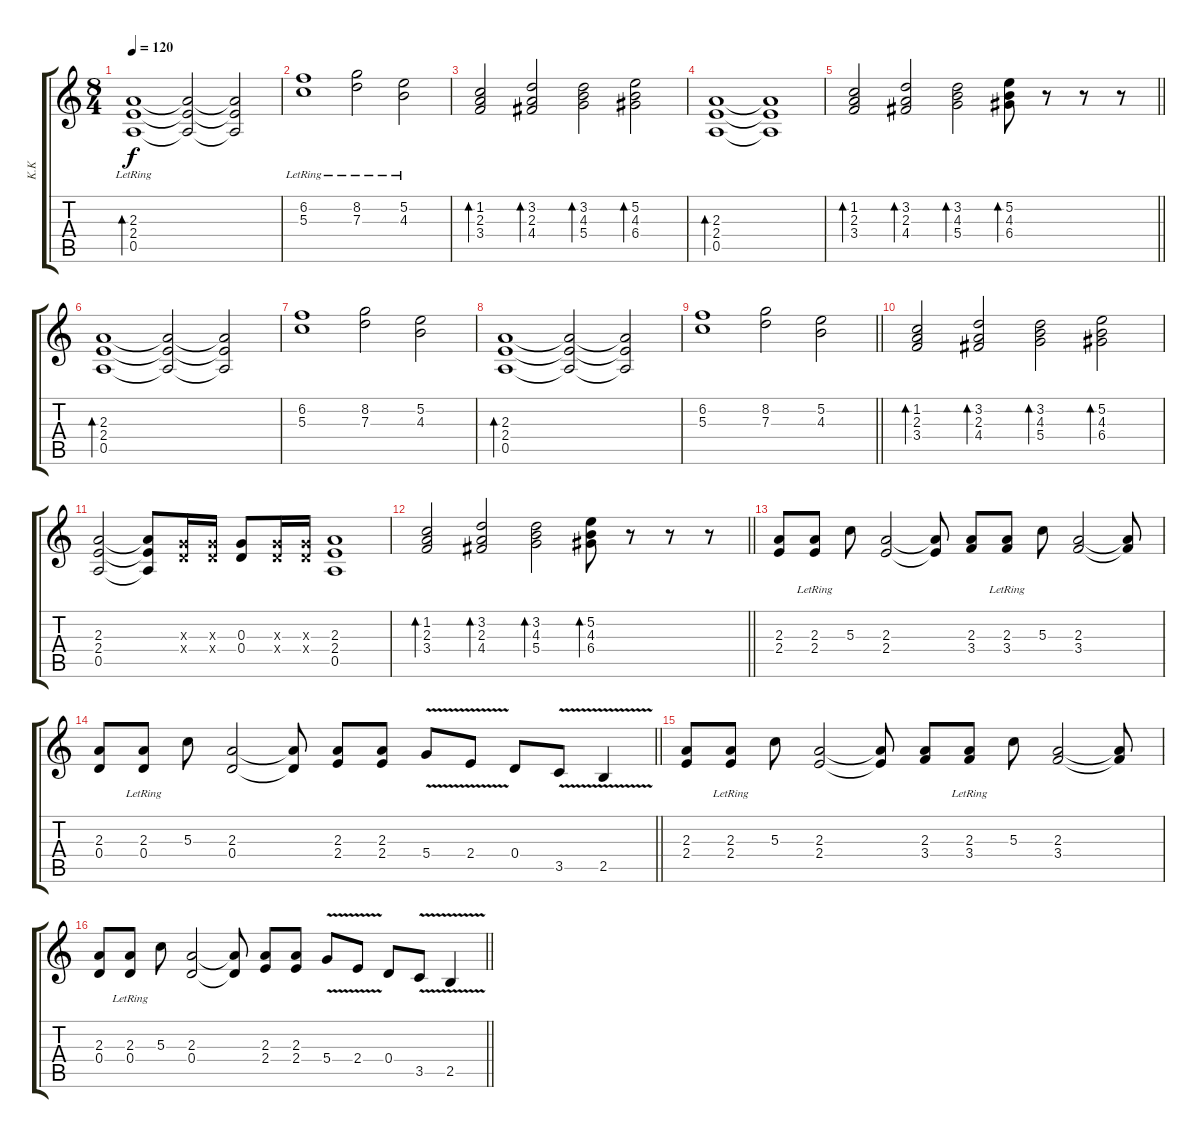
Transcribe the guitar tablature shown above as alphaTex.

\track ("K.K" "K.K") {instrument electricguitarclean}
\staff {score tabs}
\tuning (E4 B3 G3 D3 A2 E2) {hide}
\ts (8 4)
\tempo 120
\clef g2
\ks c
(2.3{lr} 2.4{lr} 0.5{lr}).1{bd 60 dy f} (2.3{t} 2.4{t} 0.5{t}).2 (2.3{t} 2.4{t} 0.5{t}).2 |
(6.2{lr} 5.3{lr}).1 (8.2{lr} 7.3{lr}).2 (5.2{lr} 4.3{lr}).2 |
(1.2 2.3 3.4).2{bd 60} (3.2 2.3 4.4).2{bd 60} (3.2 4.3 5.4).2{bd 60} (5.2 4.3 6.4).2{bd 60} |
(2.3 2.4 0.5).1{bd 60} (2.3{t} 2.4{t} 0.5{t}).1 |
\barLineRight lightlight
(1.2 2.3 3.4).2{bd 60} (3.2 2.3 4.4).2{bd 60} (3.2 4.3 5.4).2{bd 60} (5.2 4.3 6.4).8{bd 60} r.8 r.8 r.8 |
\section ("" "")
(2.3 2.4 0.5).1{bd 60 instrument distortionguitar} (2.3{t} 2.4{t} 0.5{t}).2 (2.3{t} 2.4{t} 0.5{t}).2 |
(6.2 5.3).1 (8.2 7.3).2 (5.2 4.3).2 |
(2.3 2.4 0.5).1{bd 60 instrument distortionguitar} (2.3{t} 2.4{t} 0.5{t}).2 (2.3{t} 2.4{t} 0.5{t}).2 |
\barLineRight lightlight
(6.2 5.3).1 (8.2 7.3).2 (5.2 4.3).2 |
\section ("" "")
(1.2 2.3 3.4).2{bd 60} (3.2 2.3 4.4).2{bd 60} (3.2 4.3 5.4).2{bd 60} (5.2 4.3 6.4).2{bd 60} |
(2.3 2.4 0.5).2 (2.3{t} 2.4{t} 0.5{t}).8 (0.3{x} 0.4{x}).16 (0.3{x} 0.4{x}).16 (0.3 0.4).8 (0.3{x} 0.4{x}).16 (0.3{x} 0.4{x}).16 (2.3 2.4 0.5).1 |
\barLineRight lightlight
(1.2 2.3 3.4).2{bd 60} (3.2 2.3 4.4).2{bd 60} (3.2 4.3 5.4).2{bd 60} (5.2 4.3 6.4).8{bd 60} r.8 r.8 r.8 |
\section ("" "")
(2.3 2.4).8 (2.3 2.4{lr}).8 5.3.8 (2.3 2.4).2 (2.3{t} 2.4{t}).8 (2.3 3.4).8 (2.3 3.4{lr}).8 5.3.8 (2.3 3.4).2 (2.3{t} 3.4{t}).8 |
\barLineRight lightlight
(2.3 0.4).8 (2.3 0.4{lr}).8 5.3.8 (2.3 0.4).2 (2.3{t} 0.4{t}).8 (2.3 2.4).8 (2.3 2.4).8 5.4{v}.8 2.4{v}.8 0.4.8 3.5{v}.8 2.5{v}.4 |
(2.3 2.4).8 (2.3 2.4{lr}).8 5.3.8 (2.3 2.4).2 (2.3{t} 2.4{t}).8 (2.3 3.4).8 (2.3 3.4{lr}).8 5.3.8 (2.3 3.4).2 (2.3{t} 3.4{t}).8 |
\barLineRight lightlight
(2.3 0.4).8 (2.3 0.4{lr}).8 5.3.8 (2.3 0.4).2 (2.3{t} 0.4{t}).8 (2.3 2.4).8 (2.3 2.4).8 5.4{v}.8 2.4{v}.8 0.4.8 3.5{v}.8 2.5{v}.4
